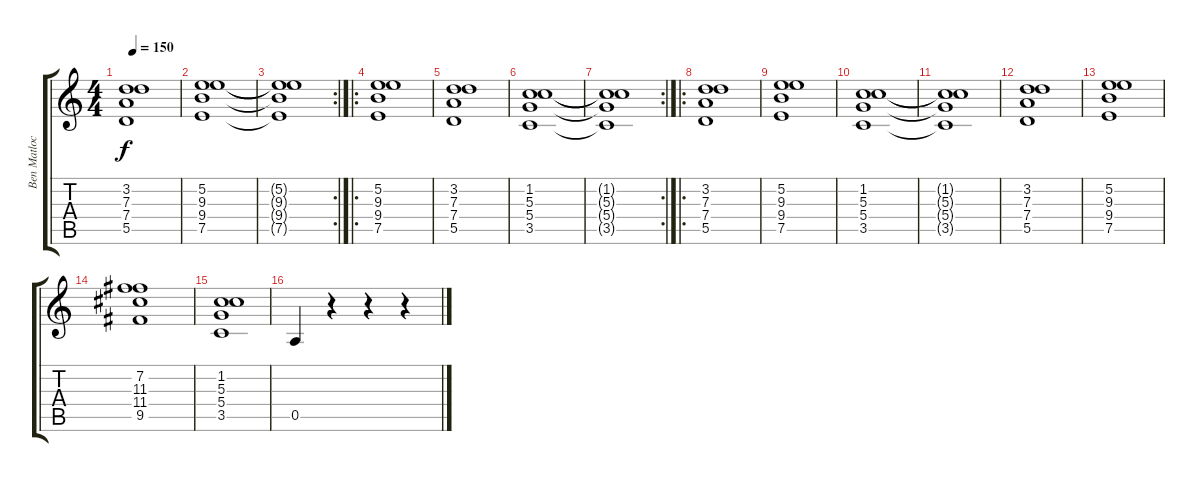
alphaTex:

\track ("Ben Matlock" "Ben Matloc") {instrument overdrivenguitar}
\staff {score tabs}
\tuning (E4 B3 G3 D3 A2 E2) {hide}
\ts (4 4)
\tempo 150
\clef g2
\ks c
(3.2{t} 7.3{t} 7.4{t} 5.5{t}).1{dy f} |
(5.2 9.3 9.4 7.5).1 |
\rc 2
(5.2{t} 9.3{t} 9.4{t} 7.5{t}).1 |
\ro
(5.2 9.3 9.4 7.5).1 |
(3.2 7.3 7.4 5.5).1 |
(1.2 5.3 5.4 3.5).1 |
\rc 2
(1.2{t} 5.3{t} 5.4{t} 3.5{t}).1 |
\ro
(3.2 7.3 7.4 5.5).1 |
(5.2 9.3 9.4 7.5).1 |
(1.2 5.3 5.4 3.5).1 |
(1.2{t} 5.3{t} 5.4{t} 3.5{t}).1 |
(3.2 7.3 7.4 5.5).1 |
(5.2 9.3 9.4 7.5).1 |
(7.2 11.3 11.4 9.5).1 |
(1.2 5.3 5.4 3.5).1 |
0.5.4 r.4 r.4 r.4
